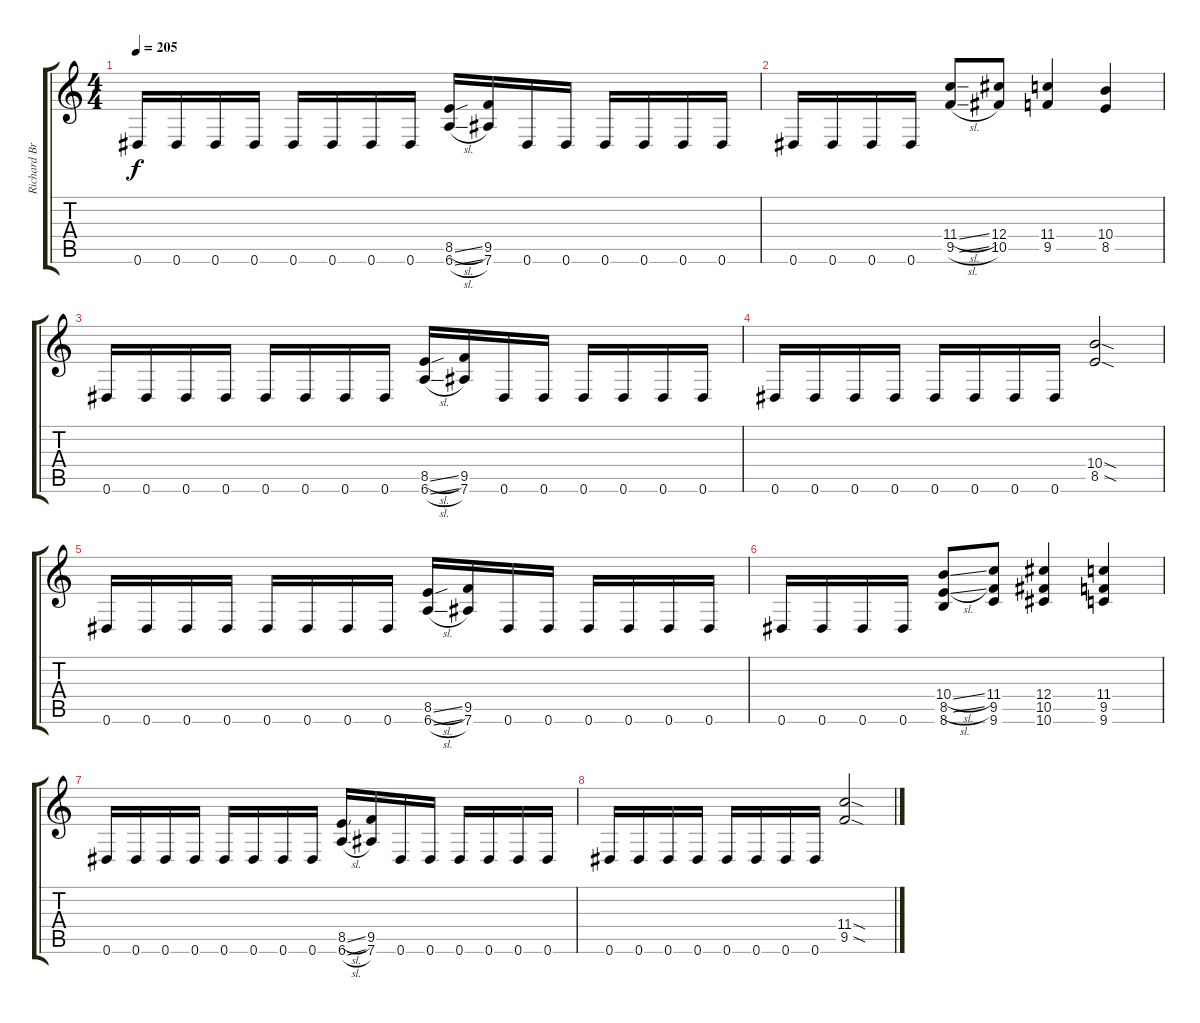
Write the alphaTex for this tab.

\track ("Richard Brunelle" "Richard Br") {instrument distortionguitar}
\staff {score tabs}
\tuning (Eb4 Bb3 Gb3 Db3 Ab2 Eb2) {hide}
\ts (4 4)
\tempo 205
\clef g2
\ks c
0.6.16{dy f} 0.6.16 0.6.16 0.6.16 0.6.16 0.6.16 0.6.16 0.6.16 (8.5{sl} 6.6{sl}).16 (9.5 7.6).16 0.6.16 0.6.16 0.6.16 0.6.16 0.6.16 0.6.16 |
0.6.16 0.6.16 0.6.16 0.6.16 (11.4{sl} 9.5{sl}).8 (12.4 10.5).8 (11.4 9.5).4 (10.4 8.5).4 |
0.6.16 0.6.16 0.6.16 0.6.16 0.6.16 0.6.16 0.6.16 0.6.16 (8.5{sl} 6.6{sl}).16 (9.5 7.6).16 0.6.16 0.6.16 0.6.16 0.6.16 0.6.16 0.6.16 |
0.6.16 0.6.16 0.6.16 0.6.16 0.6.16 0.6.16 0.6.16 0.6.16 (10.4{sod} 8.5{sod}).2 |
0.6.16 0.6.16 0.6.16 0.6.16 0.6.16 0.6.16 0.6.16 0.6.16 (8.5{sl} 6.6{sl}).16 (9.5 7.6).16 0.6.16 0.6.16 0.6.16 0.6.16 0.6.16 0.6.16 |
0.6.16 0.6.16 0.6.16 0.6.16 (10.4{sl} 8.5{sl} 8.6).8 (11.4 9.5 9.6).8 (12.4 10.5 10.6).4 (11.4 9.5 9.6).4 |
0.6.16 0.6.16 0.6.16 0.6.16 0.6.16 0.6.16 0.6.16 0.6.16 (8.5{sl} 6.6{sl}).16 (9.5 7.6).16 0.6.16 0.6.16 0.6.16 0.6.16 0.6.16 0.6.16 |
0.6.16 0.6.16 0.6.16 0.6.16 0.6.16 0.6.16 0.6.16 0.6.16 (11.4{sod} 9.5{sod}).2
